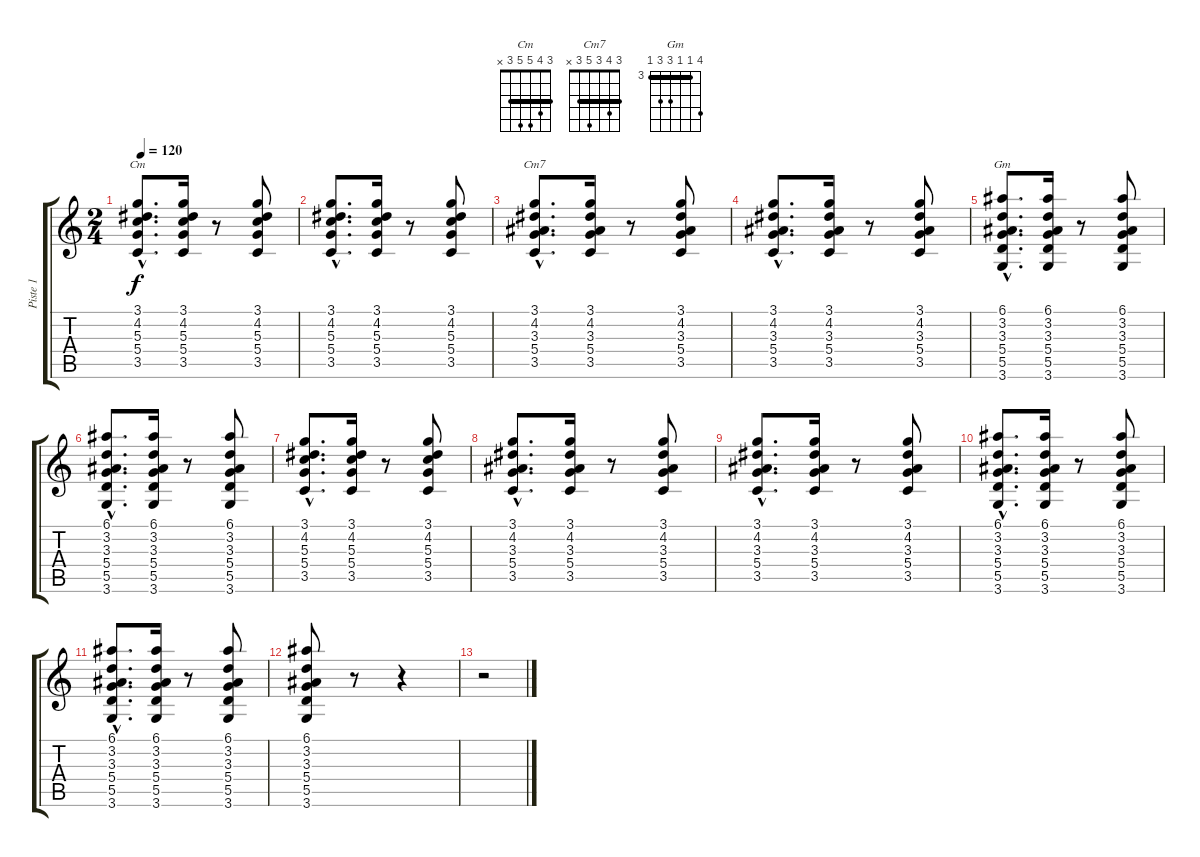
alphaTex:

\track ("Piste 1" "Piste 1") {instrument acousticguitarsteel}
\staff {score tabs}
\tuning (E4 B3 G3 D3 A2 E2) {hide}
\chord ("Cm" 3 4 5 5 3 x) {barre 3}
\chord ("Cm7" 3 4 3 5 3 x) {barre 3}
\chord ("Gm" 6 3 3 5 5 3) {firstfret 3 barre 3}
\ts (2 4)
\tempo 120
\clef g2
\ks c
(3.1{hac} 4.2{hac} 5.3{hac} 5.4{hac} 3.5{hac}).8{d ch "Cm" dy f} (3.1 4.2 5.3 5.4 3.5).16 r.8 (3.1 4.2 5.3 5.4 3.5).8 |
(3.1{hac} 4.2{hac} 5.3{hac} 5.4{hac} 3.5{hac}).8{d} (3.1 4.2 5.3 5.4 3.5).16 r.8 (3.1 4.2 5.3 5.4 3.5).8 |
(3.1{hac} 4.2{hac} 3.3{hac} 5.4{hac} 3.5{hac}).8{d ch "Cm7"} (3.1 4.2 3.3 5.4 3.5).16 r.8 (3.1 4.2 3.3 5.4 3.5).8 |
(3.1{hac} 4.2{hac} 3.3{hac} 5.4{hac} 3.5{hac}).8{d} (3.1 4.2 3.3 5.4 3.5).16 r.8 (3.1 4.2 3.3 5.4 3.5).8 |
(6.1{hac} 3.2{hac} 3.3{hac} 5.4{hac} 5.5{hac} 3.6{hac}).8{d ch "Gm"} (6.1 3.2 3.3 5.4 5.5 3.6).16 r.8 (6.1 3.2 3.3 5.4 5.5 3.6).8 |
(6.1{hac} 3.2{hac} 3.3{hac} 5.4{hac} 5.5{hac} 3.6{hac}).8{d} (6.1 3.2 3.3 5.4 5.5 3.6).16 r.8 (6.1 3.2 3.3 5.4 5.5 3.6).8 |
(3.1{hac} 4.2{hac} 5.3{hac} 5.4{hac} 3.5{hac}).8{d} (3.1 4.2 5.3 5.4 3.5).16 r.8 (3.1 4.2 5.3 5.4 3.5).8 |
(3.1{hac} 4.2{hac} 3.3{hac} 5.4{hac} 3.5{hac}).8{d} (3.1 4.2 3.3 5.4 3.5).16 r.8 (3.1 4.2 3.3 5.4 3.5).8 |
(3.1{hac} 4.2{hac} 3.3{hac} 5.4{hac} 3.5{hac}).8{d} (3.1 4.2 3.3 5.4 3.5).16 r.8 (3.1 4.2 3.3 5.4 3.5).8 |
(6.1{hac} 3.2{hac} 3.3{hac} 5.4{hac} 5.5{hac} 3.6{hac}).8{d} (6.1 3.2 3.3 5.4 5.5 3.6).16 r.8 (6.1 3.2 3.3 5.4 5.5 3.6).8 |
(6.1{hac} 3.2{hac} 3.3{hac} 5.4{hac} 5.5{hac} 3.6{hac}).8{d} (6.1 3.2 3.3 5.4 5.5 3.6).16 r.8 (6.1 3.2 3.3 5.4 5.5 3.6).8 |
(6.1 3.2 3.3 5.4 5.5 3.6).8 r.8 r.4 |
r.2
